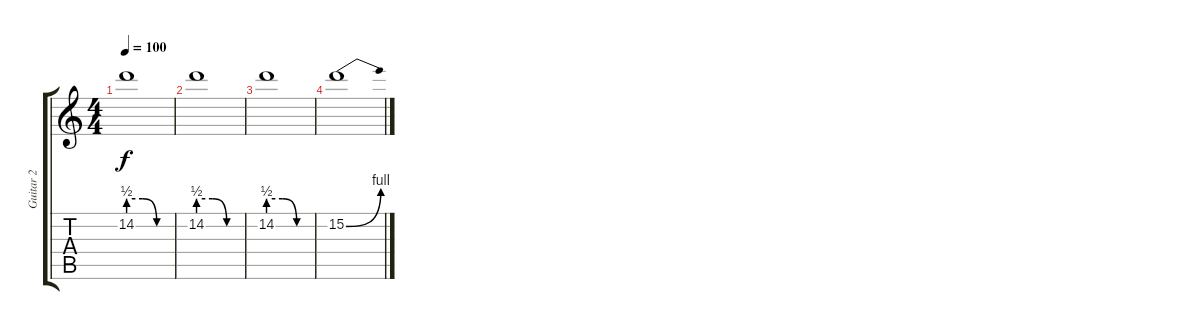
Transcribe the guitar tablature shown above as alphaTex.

\track ("Guitar 2" "Guitar 2") {instrument distortionguitar}
\staff {score tabs}
\tuning (E4 B3 G3 D3 A2 E2) {hide}
\ts (4 4)
\tempo 100
\clef g2
\ks c
14.2{be (custom 0 2 20 2 40 0 60 0)}.1{dy f} |
14.2{be (custom 0 2 20 2 40 0 60 0)}.1 |
14.2{be (custom 0 2 20 2 40 0 60 0)}.1 |
15.2{be (bend 0 0 60 4)}.1
